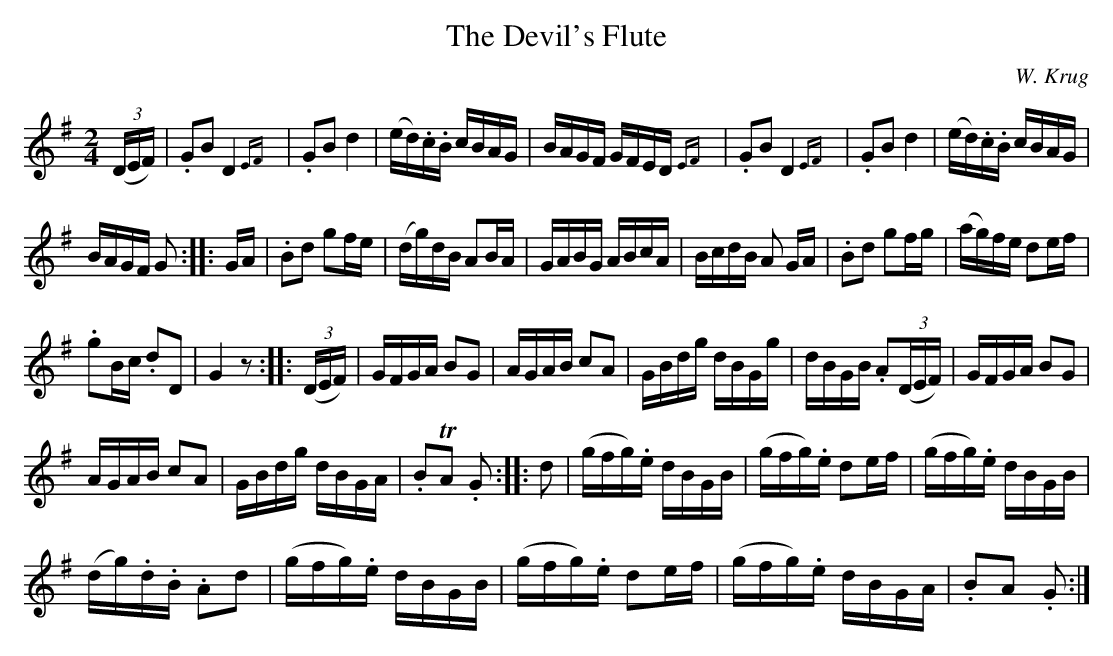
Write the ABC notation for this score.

X:1
T:The Devil's Flute
C:W. Krug
M:2/4
L:1/16
Q:1/4=90
K:G
(3(DEF)|.G2B2 D4{EF}|.G2B2 d4|(ed).c.B cBAG|BAGF GFED{EF}|.G2B2 D4{EF}|.G2B2 d4|(ed).c.B cBAG|
BAGF G2::GA|.B2d2 g2fe|(dg)dB A2BA|GABG ABcA|BcdB A2 GA|.B2d2 g2fg|(ag)fe d2ef|
.g2Bc .d2D2|G4 z2::(3(DEF)|GFGA B2G2|AGAB c2A2|GBdg dBGg|dBGB .A2(3(DEF)|GFGA B2G2|
AGAB c2A2|GBdg dBGA|.B2TA2 .G2::d2|(gfg).e dBGB|(gfg).e d2ef|(gfg).e dBGB|
(dg).d.B .A2d2|(gfg).e dBGB|(gfg).e d2ef|(gfg).e dBGA|.B2A2 .G2:|
